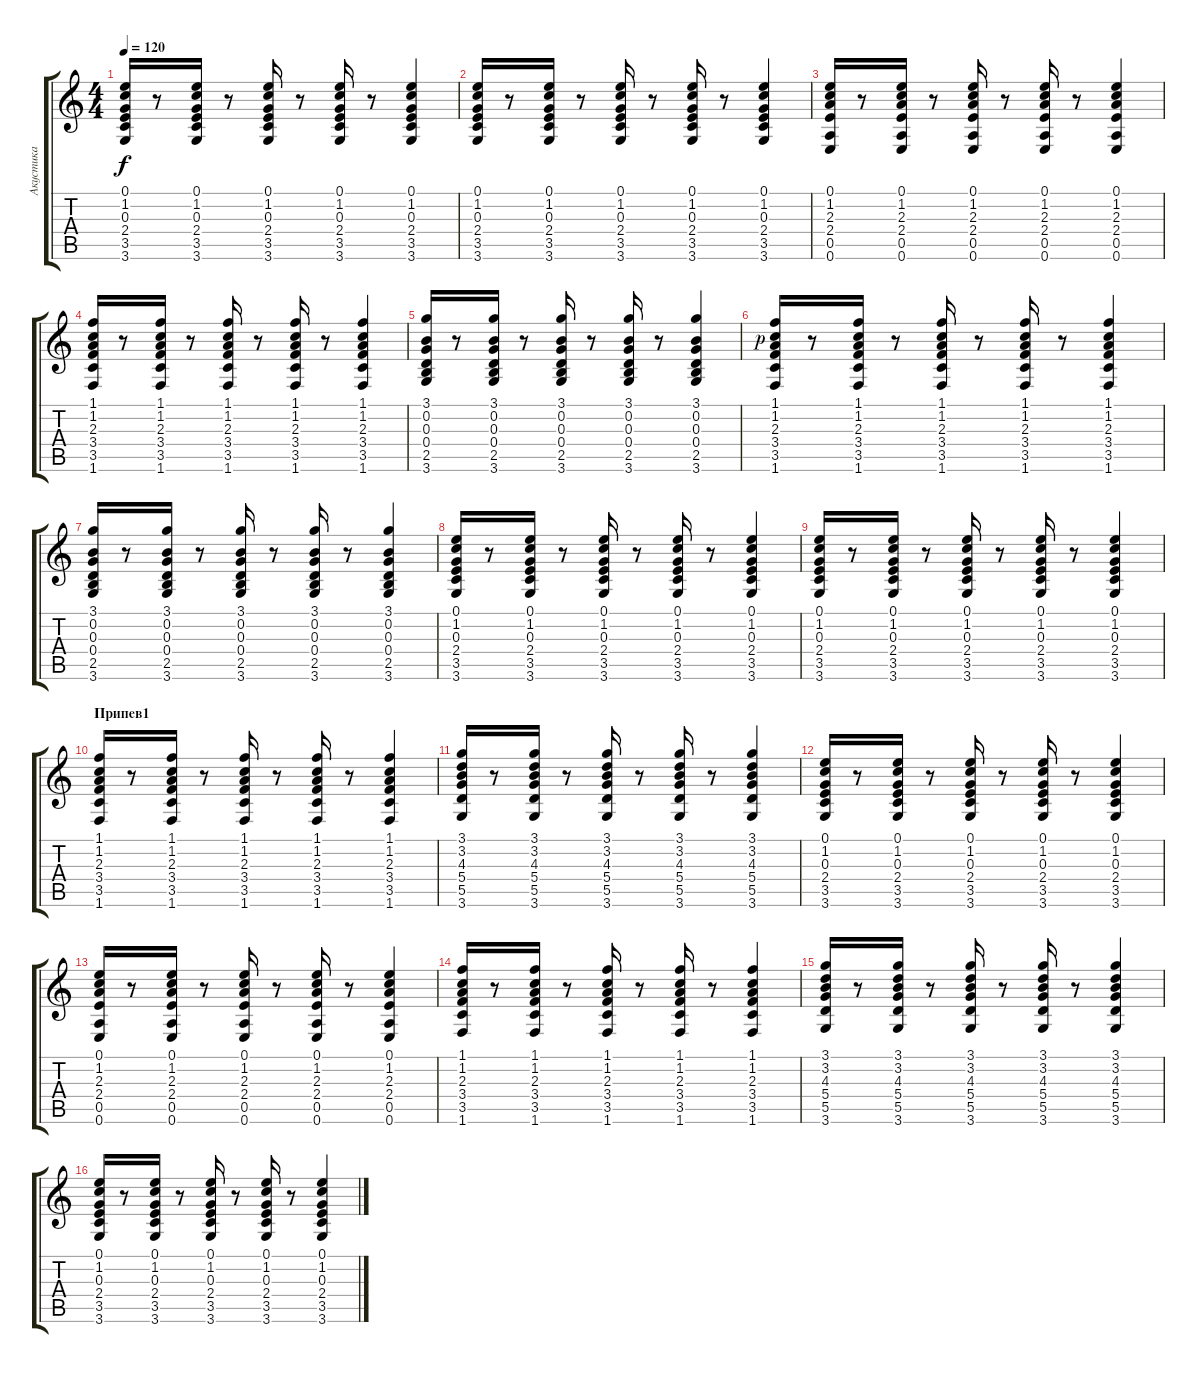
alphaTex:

\track ("Акустика" "Акустика") {instrument acousticguitarsteel}
\staff {score tabs}
\tuning (E4 B3 G3 D3 A2 E2) {hide}
\ts (4 4)
\tempo 120
\clef g2
\ks c
(0.1 1.2 0.3 2.4 3.5 3.6).16{dy f} r.8 (0.1 1.2 0.3 2.4 3.5 3.6).16 r.8 (0.1 1.2 0.3 2.4 3.5 3.6).16 r.8 (0.1 1.2 0.3 2.4 3.5 3.6).16 r.8 (0.1 1.2 0.3 2.4 3.5 3.6).4 |
(0.1 1.2 0.3 2.4 3.5 3.6).16 r.8 (0.1 1.2 0.3 2.4 3.5 3.6).16 r.8 (0.1 1.2 0.3 2.4 3.5 3.6).16 r.8 (0.1 1.2 0.3 2.4 3.5 3.6).16 r.8 (0.1 1.2 0.3 2.4 3.5 3.6).4 |
(0.1 1.2 2.3 2.4 0.5 0.6).16 r.8 (0.1 1.2 2.3 2.4 0.5 0.6).16 r.8 (0.1 1.2 2.3 2.4 0.5 0.6).16 r.8 (0.1 1.2 2.3 2.4 0.5 0.6).16 r.8 (0.1 1.2 2.3 2.4 0.5 0.6).4 |
(1.1 1.2 2.3 3.4 3.5 1.6).16 r.8 (1.1 1.2 2.3 3.4 3.5 1.6).16 r.8 (1.1 1.2 2.3 3.4 3.5 1.6).16 r.8 (1.1 1.2 2.3 3.4 3.5 1.6).16 r.8 (1.1 1.2 2.3 3.4 3.5 1.6).4 |
(3.1 0.2 0.3 0.4 2.5 3.6).16 r.8 (3.1 0.2 0.3 0.4 2.5 3.6).16 r.8 (3.1 0.2 0.3 0.4 2.5 3.6).16 r.8 (3.1 0.2 0.3 0.4 2.5 3.6).16 r.8 (3.1 0.2 0.3 0.4 2.5 3.6).4 |
(1.1 1.2{rf 1} 2.3 3.4 3.5 1.6).16 r.8 (1.1 1.2 2.3 3.4 3.5 1.6).16 r.8 (1.1 1.2 2.3 3.4 3.5 1.6).16 r.8 (1.1 1.2 2.3 3.4 3.5 1.6).16 r.8 (1.1 1.2 2.3 3.4 3.5 1.6).4 |
(3.1 0.2 0.3 0.4 2.5 3.6).16 r.8 (3.1 0.2 0.3 0.4 2.5 3.6).16 r.8 (3.1 0.2 0.3 0.4 2.5 3.6).16 r.8 (3.1 0.2 0.3 0.4 2.5 3.6).16 r.8 (3.1 0.2 0.3 0.4 2.5 3.6).4 |
(0.1 1.2 0.3 2.4 3.5 3.6).16 r.8 (0.1 1.2 0.3 2.4 3.5 3.6).16 r.8 (0.1 1.2 0.3 2.4 3.5 3.6).16 r.8 (0.1 1.2 0.3 2.4 3.5 3.6).16 r.8 (0.1 1.2 0.3 2.4 3.5 3.6).4 |
(0.1 1.2 0.3 2.4 3.5 3.6).16 r.8 (0.1 1.2 0.3 2.4 3.5 3.6).16 r.8 (0.1 1.2 0.3 2.4 3.5 3.6).16 r.8 (0.1 1.2 0.3 2.4 3.5 3.6).16 r.8 (0.1 1.2 0.3 2.4 3.5 3.6).4 |
\section ("" "Припев1")
(1.1 1.2 2.3 3.4 3.5 1.6).16 r.8 (1.1 1.2 2.3 3.4 3.5 1.6).16 r.8 (1.1 1.2 2.3 3.4 3.5 1.6).16 r.8 (1.1 1.2 2.3 3.4 3.5 1.6).16 r.8 (1.1 1.2 2.3 3.4 3.5 1.6).4 |
(3.1 3.2 4.3 5.4 5.5 3.6).16 r.8 (3.1 3.2 4.3 5.4 5.5 3.6).16 r.8 (3.1 3.2 4.3 5.4 5.5 3.6).16 r.8 (3.1 3.2 4.3 5.4 5.5 3.6).16 r.8 (3.1 3.2 4.3 5.4 5.5 3.6).4 |
(0.1 1.2 0.3 2.4 3.5 3.6).16 r.8 (0.1 1.2 0.3 2.4 3.5 3.6).16 r.8 (0.1 1.2 0.3 2.4 3.5 3.6).16 r.8 (0.1 1.2 0.3 2.4 3.5 3.6).16 r.8 (0.1 1.2 0.3 2.4 3.5 3.6).4 |
(0.1 1.2 2.3 2.4 0.5 0.6).16 r.8 (0.1 1.2 2.3 2.4 0.5 0.6).16 r.8 (0.1 1.2 2.3 2.4 0.5 0.6).16 r.8 (0.1 1.2 2.3 2.4 0.5 0.6).16 r.8 (0.1 1.2 2.3 2.4 0.5 0.6).4 |
(1.1 1.2 2.3 3.4 3.5 1.6).16 r.8 (1.1 1.2 2.3 3.4 3.5 1.6).16 r.8 (1.1 1.2 2.3 3.4 3.5 1.6).16 r.8 (1.1 1.2 2.3 3.4 3.5 1.6).16 r.8 (1.1 1.2 2.3 3.4 3.5 1.6).4 |
(3.1 3.2 4.3 5.4 5.5 3.6).16 r.8 (3.1 3.2 4.3 5.4 5.5 3.6).16 r.8 (3.1 3.2 4.3 5.4 5.5 3.6).16 r.8 (3.1 3.2 4.3 5.4 5.5 3.6).16 r.8 (3.1 3.2 4.3 5.4 5.5 3.6).4 |
(0.1 1.2 0.3 2.4 3.5 3.6).16 r.8 (0.1 1.2 0.3 2.4 3.5 3.6).16 r.8 (0.1 1.2 0.3 2.4 3.5 3.6).16 r.8 (0.1 1.2 0.3 2.4 3.5 3.6).16 r.8 (0.1 1.2 0.3 2.4 3.5 3.6).4
